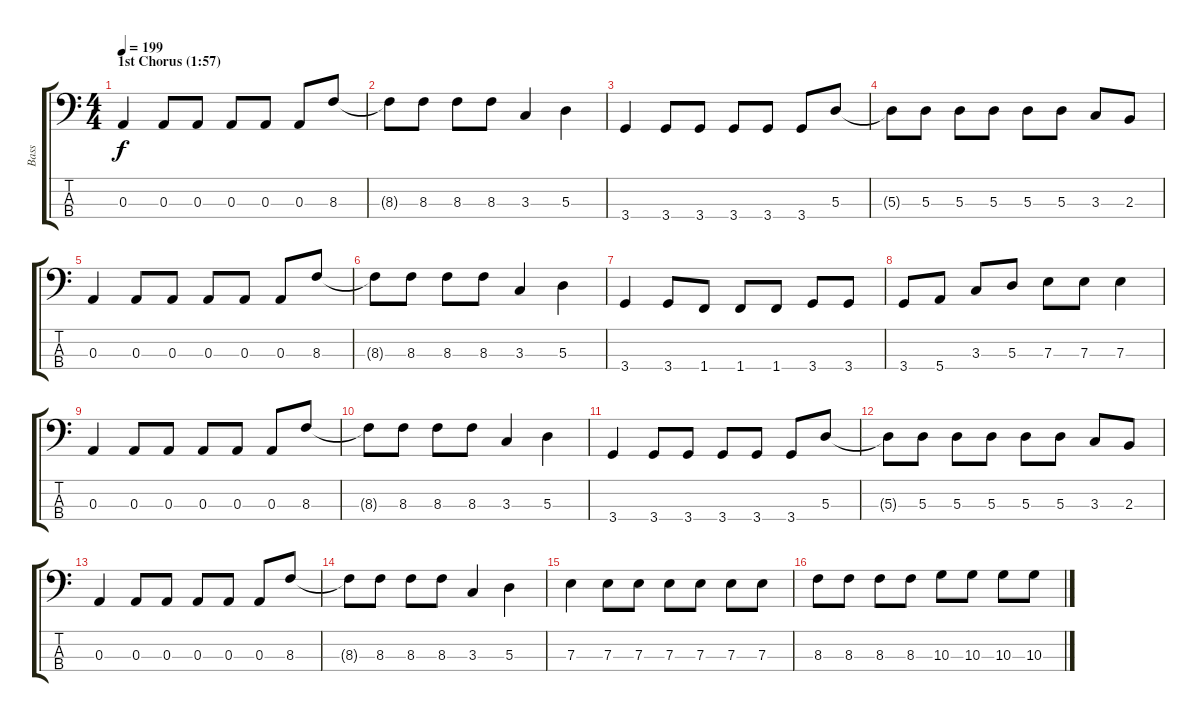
\track ("Bass" "Bass") {instrument electricbassfinger}
\staff {score tabs}
\tuning (G2 D2 A1 E1) {hide}
\ts (4 4)
\section ("" "1st Chorus (1:57)")
\tempo 199
\clef f4
\ks c
0.3.4{dy f} 0.3.8 0.3.8 0.3.8 0.3.8 0.3.8 8.3.8 |
8.3{t}.8 8.3.8 8.3.8 8.3.8 3.3.4 5.3.4 |
3.4.4 3.4.8 3.4.8 3.4.8 3.4.8 3.4.8 5.3.8 |
5.3{t}.8 5.3.8 5.3.8 5.3.8 5.3.8 5.3.8 3.3.8 2.3.8 |
0.3.4 0.3.8 0.3.8 0.3.8 0.3.8 0.3.8 8.3.8 |
8.3{t}.8 8.3.8 8.3.8 8.3.8 3.3.4 5.3.4 |
3.4.4 3.4.8 1.4.8 1.4.8 1.4.8 3.4.8 3.4.8 |
3.4.8 5.4.8 3.3.8 5.3.8 7.3.8 7.3.8 7.3.4 |
0.3.4 0.3.8 0.3.8 0.3.8 0.3.8 0.3.8 8.3.8 |
8.3{t}.8 8.3.8 8.3.8 8.3.8 3.3.4 5.3.4 |
3.4.4 3.4.8 3.4.8 3.4.8 3.4.8 3.4.8 5.3.8 |
5.3{t}.8 5.3.8 5.3.8 5.3.8 5.3.8 5.3.8 3.3.8 2.3.8 |
0.3.4 0.3.8 0.3.8 0.3.8 0.3.8 0.3.8 8.3.8 |
8.3{t}.8 8.3.8 8.3.8 8.3.8 3.3.4 5.3.4 |
7.3.4 7.3.8 7.3.8 7.3.8 7.3.8 7.3.8 7.3.8 |
8.3.8 8.3.8 8.3.8 8.3.8 10.3.8 10.3.8 10.3.8 10.3.8
